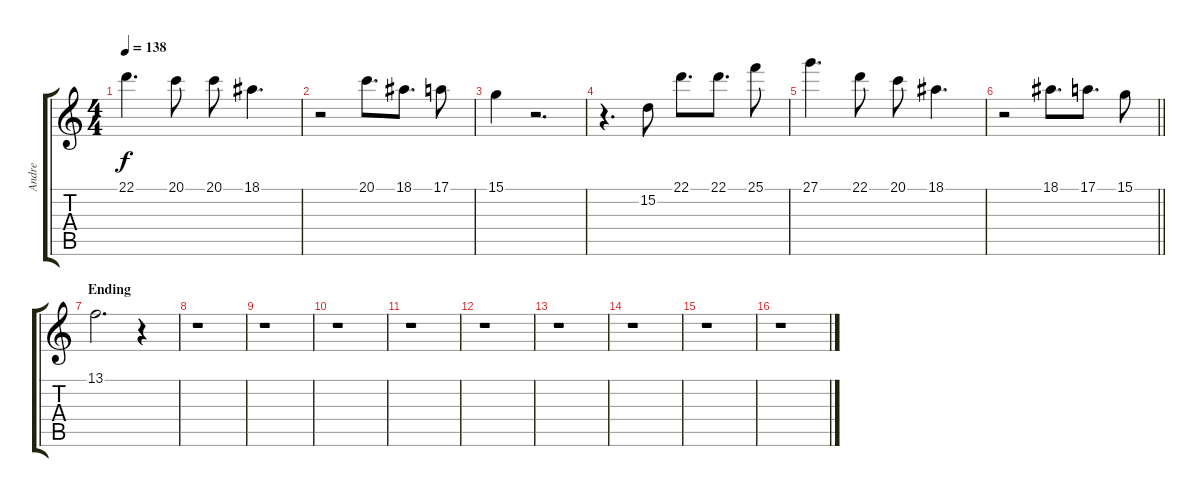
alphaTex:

\track ("Andre" "Andre") {instrument flute}
\staff {score tabs}
\tuning (E4 B3 G3 D3 A2 E2) {hide}
\ts (4 4)
\tempo 138
\clef g2
\ks c
22.1.4{d dy f} 20.1.8 20.1.8 18.1.4{d} |
r.2 20.1.8{d} 18.1.8{d} 17.1.8 |
15.1.4 r.2{d} |
r.4{d} 15.2.8 22.1.8{d} 22.1.8{d} 25.1.8 |
27.1.4{d} 22.1.8 20.1.8 18.1.4{d} |
\barLineRight lightlight
r.2 18.1.8{d} 17.1.8{d} 15.1.8 |
\section ("" "Ending")
13.1.2{d} r.4 |
r.1 |
r.1 |
r.1 |
r.1 |
r.1 |
r.1 |
r.1 |
r.1 |
r.1
